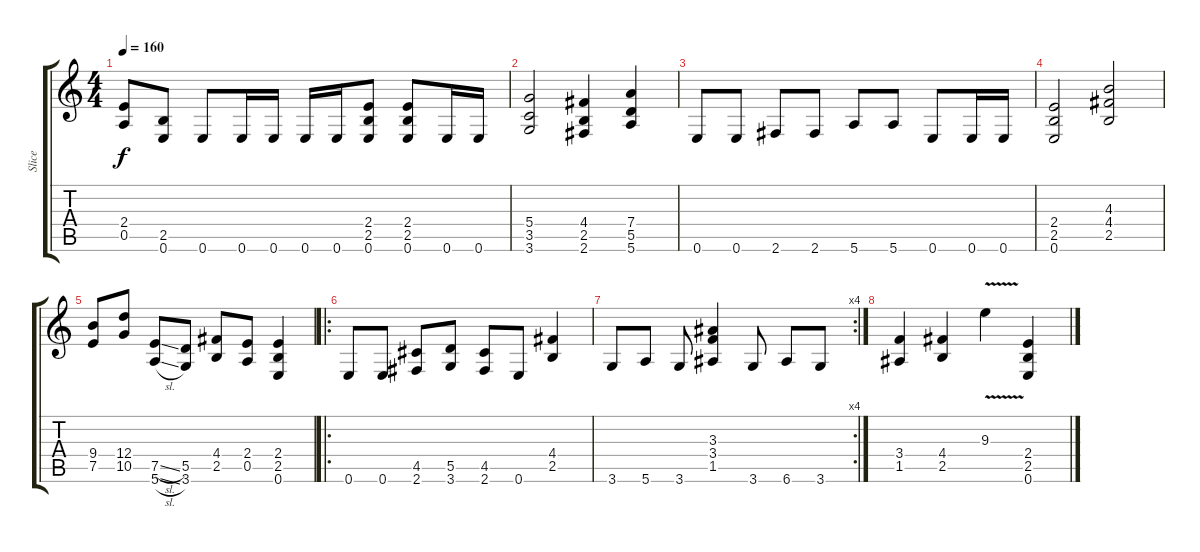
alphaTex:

\track ("Slice" "Slice") {instrument distortionguitar}
\staff {score tabs}
\tuning (E4 B3 G3 D3 A2 E2) {hide}
\ts (4 4)
\tempo 160
\clef g2
\ks c
(2.4 0.5).8{dy f} (2.5 0.6).8 0.6.8 0.6.16 0.6.16 0.6.16 0.6.16 (2.4 2.5 0.6).8 (2.4 2.5 0.6).8 0.6.16 0.6.16 |
(5.4 3.5 3.6).2 (4.4 2.5 2.6).4 (7.4 5.5 5.6).4 |
0.6.8 0.6.8 2.6.8 2.6.8 5.6.8 5.6.8 0.6.8 0.6.16 0.6.16 |
(2.4 2.5 0.6).2 (4.3 4.4 2.5).2 |
(9.4 7.5).8 (12.4 10.5).8 (7.5{sl} 5.6{sl}).8 (5.5 3.6).8 (4.4 2.5).8 (2.4 0.5).8 (2.4 2.5 0.6).4 |
\ro
0.6.8 0.6.8 (4.5 2.6).8 (5.5 3.6).8 (4.5 2.6).8 0.6.8 (4.4 2.5).4 |
\rc 4
3.6.8 5.6.8 3.6.8 (3.3 3.4 1.5).4 3.6.8 6.6.8 3.6.8 |
(3.4 1.5).4 (4.4 2.5).4 9.3{v}.4 (2.4 2.5 0.6).4
